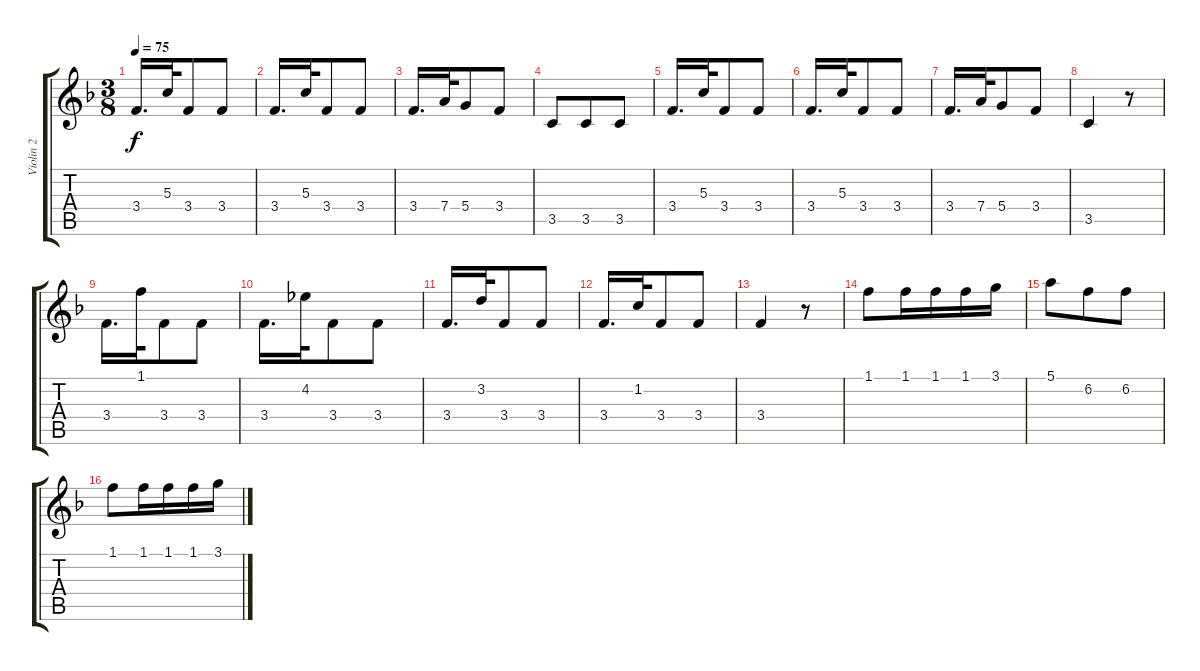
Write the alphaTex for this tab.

\track ("Violin 2" "Violin 2") {instrument acousticguitarsteel}
\staff {score tabs}
\tuning (E4 B3 G3 D3 A2 E2) {hide}
\ts (3 8)
\tempo 75
\clef g2
\ks f
3.4.16{d dy f instrument acousticguitarsteel} 5.3.32 3.4.8 3.4.8 |
3.4.16{d} 5.3.32 3.4.8 3.4.8 |
3.4.16{d} 7.4.32 5.4.8 3.4.8 |
3.5.8 3.5.8 3.5.8 |
3.4.16{d} 5.3.32 3.4.8 3.4.8 |
3.4.16{d} 5.3.32 3.4.8 3.4.8 |
3.4.16{d} 7.4.32 5.4.8 3.4.8 |
3.5.4 r.8 |
3.4.16{d} 1.1.32 3.4.8 3.4.8 |
3.4.16{d} 4.2.32 3.4.8 3.4.8 |
3.4.16{d} 3.2.32 3.4.8 3.4.8 |
3.4.16{d} 1.2.32 3.4.8 3.4.8 |
3.4.4 r.8 |
1.1.8 1.1.16 1.1.16 1.1.16 3.1.16 |
5.1.8 6.2.8 6.2.8 |
1.1.8 1.1.16 1.1.16 1.1.16 3.1.16
